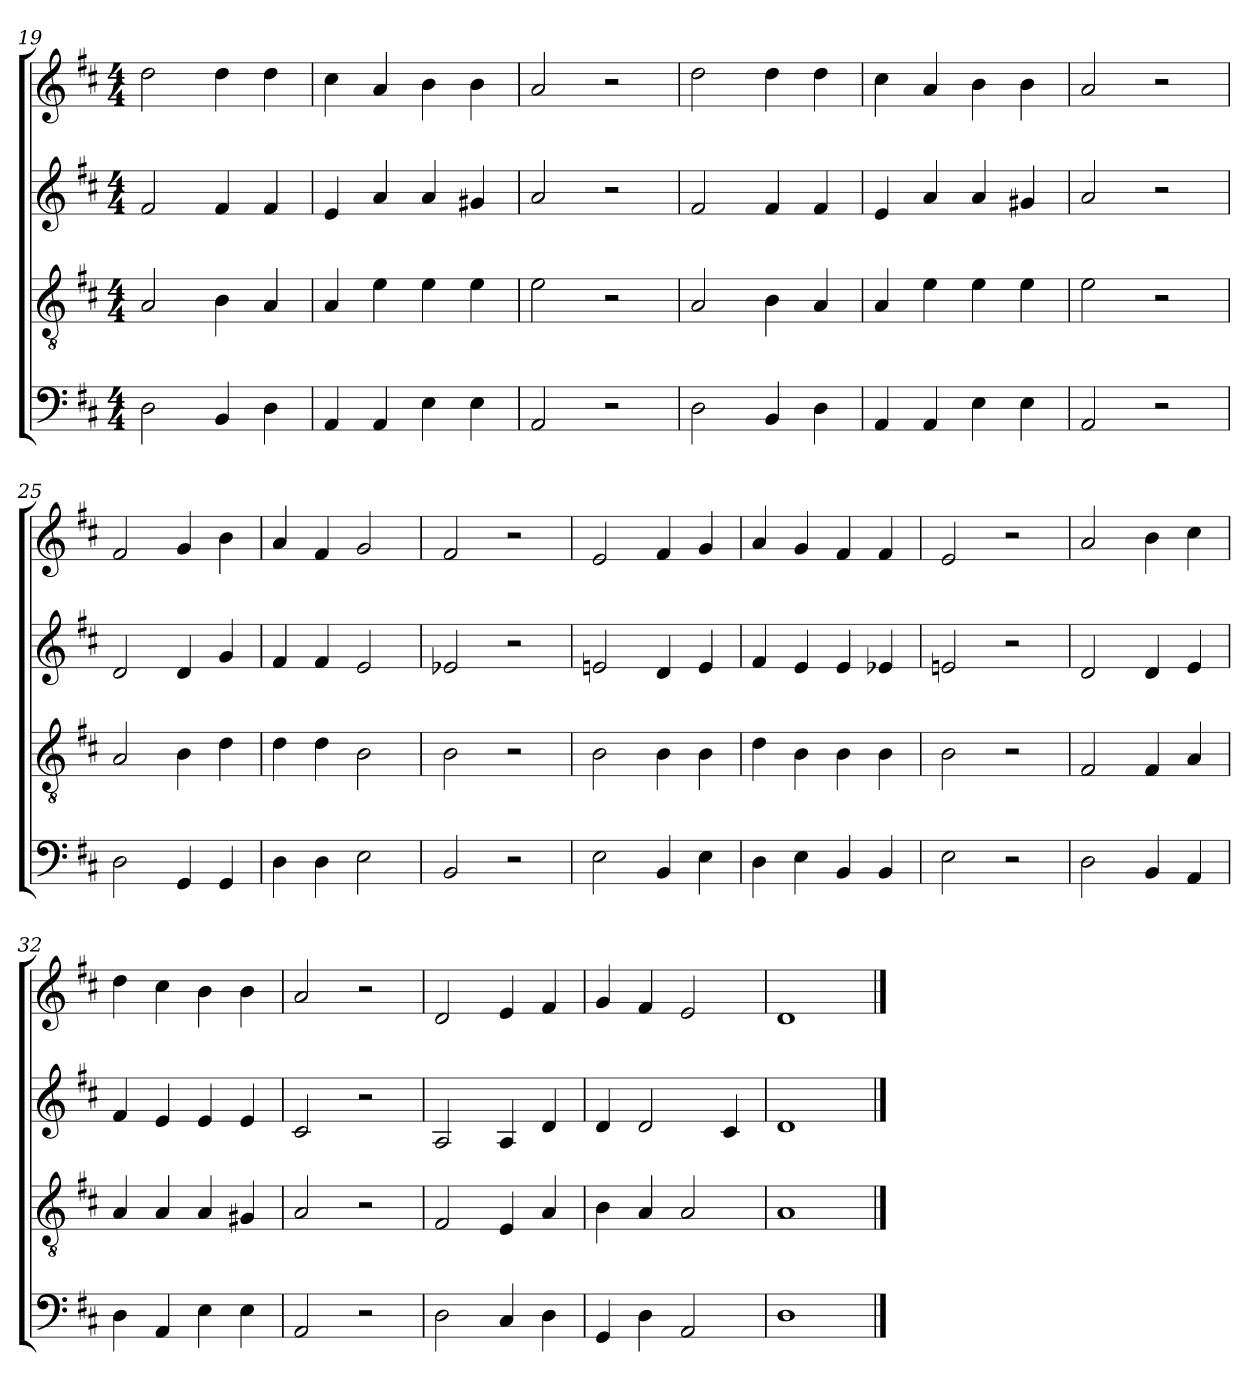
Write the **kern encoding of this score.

**kern	**kern	**kern	**kern
*part4	*part3	*part2	*part1
*staff4	*staff3	*staff2	*staff1
*clefF4	*clefGv2	*clefG2	*clefG2
*k[f#c#]	*k[f#c#]	*k[f#c#]	*k[f#c#]
*M4/4	*M4/4	*M4/4	*M4/4
=19	=19	=19	=19
2D	2A	2f#	2dd
4BB	4B	4f#	4dd
4D	4A	4f#	4dd
=20	=20	=20	=20
4AA	4A	4e	4cc#
4AA	4e	4a	4a
4E	4e	4a	4b
4E	4e	4g#X	4b
=21	=21	=21	=21
2AA	2e	2a	2a
2r	2r	2r	2r
=22	=22	=22	=22
2D	2A	2f#	2dd
4BB	4B	4f#	4dd
4D	4A	4f#	4dd
=23	=23	=23	=23
4AA	4A	4e	4cc#
4AA	4e	4a	4a
4E	4e	4a	4b
4E	4e	4g#X	4b
=24	=24	=24	=24
2AA	2e	2a	2a
2r	2r	2r	2r
=25	=25	=25	=25
2D	2A	2d	2f#
4GG	4B	4d	4g
4GG	4d	4g	4b
=26	=26	=26	=26
4D	4d	4f#	4a
4D	4d	4f#	4f#
2E	2B	2e	2g
=27	=27	=27	=27
2BB	2B	2e-X	2f#
2r	2r	2r	2r
=28	=28	=28	=28
2E	2B	2en	2e
4BB	4B	4d	4f#
4E	4B	4e	4g
=29	=29	=29	=29
4D	4d	4f#	4a
4E	4B	4e	4g
4BB	4B	4e	4f#
4BB	4B	4e-X	4f#
=30	=30	=30	=30
2E	2B	2en	2e
2r	2r	2r	2r
=31	=31	=31	=31
2D	2F#	2d	2a
4BB	4F#	4d	4b
4AA	4A	4e	4cc#
=32	=32	=32	=32
4D	4A	4f#	4dd
4AA	4A	4e	4cc#
4E	4A	4e	4b
4E	4G#X	4e	4b
=33	=33	=33	=33
2AA	2A	2c#	2a
2r	2r	2r	2r
=34	=34	=34	=34
2D	2F#	2A	2d
4C#	4E	4A	4e
4D	4A	4d	4f#
=35	=35	=35	=35
4GG	4B	4d	4g
4D	4A	2d	4f#
2AA	2A	.	2e
.	.	4c#	.
=36	=36	=36	=36
1D	1A	1d	1d
==	==	==	==
*-	*-	*-	*-
